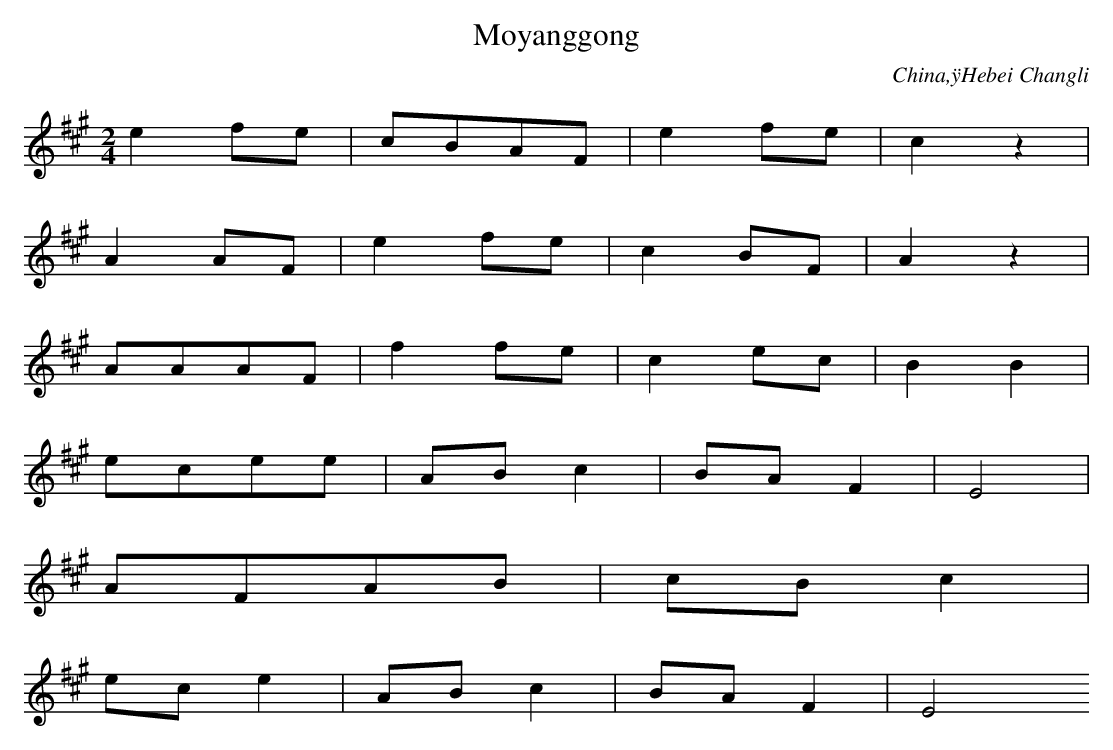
X:1
T: Moyanggong
O: China,ÿHebei Changli
M: 2/4
L: 1/16
K: A
e4f2e2 | c2B2A2F2 | e4f2e2 | c4z4 |
A4A2F2 | e4f2e2 | c4B2F2 | A4z4 |
A2A2A2F2 | f4f2e2 | c4e2c2 | B4B4 |
e2c2e2e2 | A2B2c4 | B2A2F4 | E8 |
A2F2A2B2 | c2B2c4 |
e2c2e4 | A2B2c4 | B2A2F4 | E8
